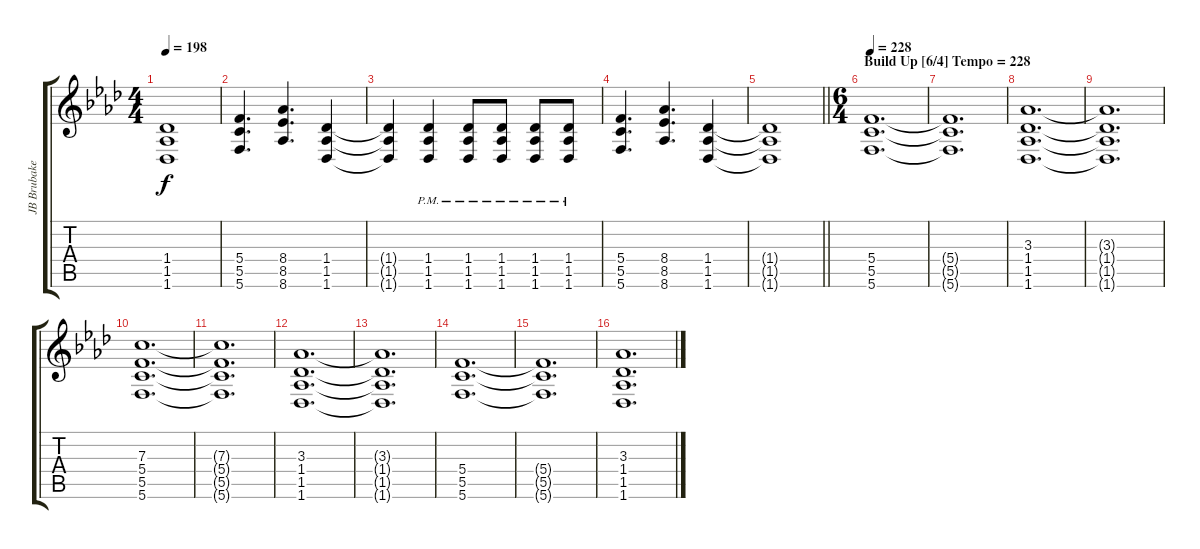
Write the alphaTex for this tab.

\track ("JB Brubaker [Guitar]" "JB Brubake") {instrument distortionguitar}
\staff {score tabs}
\tuning (D4 A3 F3 C3 G2 C2) {hide}
\ts (4 4)
\tempo 198
\clef g2
\ks fminor
(1.4{t} 1.5{t} 1.6{t}).1{dy f} |
(5.4 5.5 5.6).4{d} (8.4 8.5 8.6).4{d} (1.4 1.5 1.6).4 |
(1.4{t} 1.5{t} 1.6{t}).4 (1.4{pm} 1.5{pm} 1.6{pm}).4 (1.4{pm} 1.5{pm} 1.6{pm}).8 (1.4{pm} 1.5{pm} 1.6{pm}).8 (1.4{pm} 1.5{pm} 1.6{pm}).8 (1.4{pm} 1.5{pm} 1.6{pm}).8 |
(5.4 5.5 5.6).4{d} (8.4 8.5 8.6).4{d} (1.4 1.5 1.6).4 |
\barLineRight lightlight
(1.4{t} 1.5{t} 1.6{t}).1 |
\ts (6 4)
\section ("" "Build Up [6/4] Tempo = 228")
\tempo 228
(5.4 5.5 5.6).1{d} |
(5.4{t} 5.5{t} 5.6{t}).1{d} |
(3.3 1.4 1.5 1.6).1{d} |
(3.3{t} 1.4{t} 1.5{t} 1.6{t}).1{d} |
(7.3 5.4 5.5 5.6).1{d} |
(7.3{t} 5.4{t} 5.5{t} 5.6{t}).1{d} |
(3.3 1.4 1.5 1.6).1{d} |
(3.3{t} 1.4{t} 1.5{t} 1.6{t}).1{d} |
(5.4 5.5 5.6).1{d} |
(5.4{t} 5.5{t} 5.6{t}).1{d} |
(3.3 1.4 1.5 1.6).1{d}
